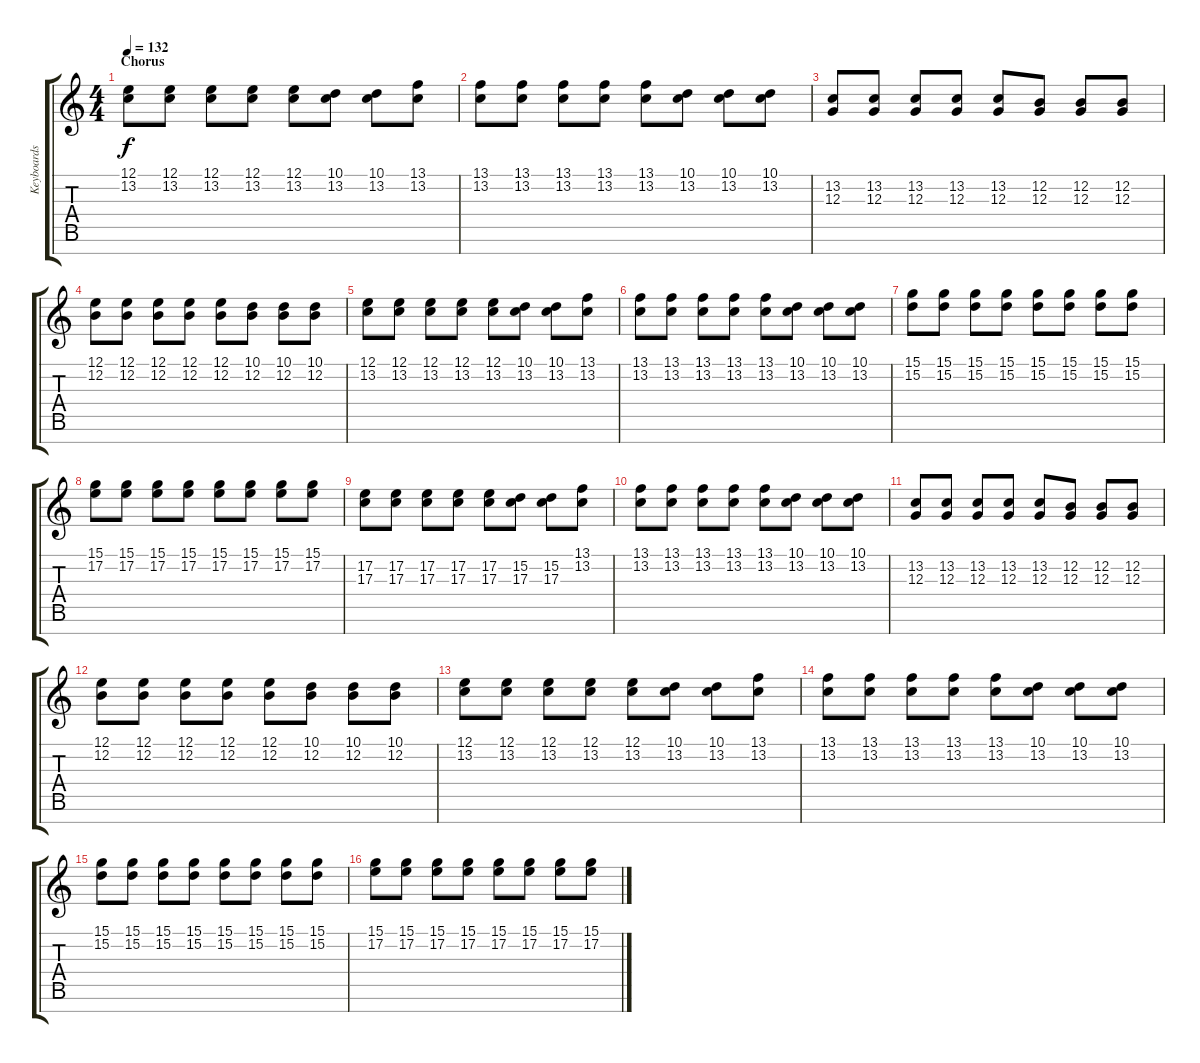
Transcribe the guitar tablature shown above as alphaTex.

\track ("Keyboards" "Keyboards") {instrument lead2sawtooth}
\staff {score tabs}
\tuning (E4 B3 G3 D3 A2 E2 B1) {hide}
\ts (4 4)
\section ("" "Chorus")
\tempo 132
\clef g2
\ks c
(12.1 13.2).8{dy f} (12.1 13.2).8 (12.1 13.2).8 (12.1 13.2).8 (12.1 13.2).8 (10.1 13.2).8 (10.1 13.2).8 (13.1 13.2).8 |
(13.1 13.2).8 (13.1 13.2).8 (13.1 13.2).8 (13.1 13.2).8 (13.1 13.2).8 (10.1 13.2).8 (10.1 13.2).8 (10.1 13.2).8 |
(13.2 12.3).8 (13.2 12.3).8 (13.2 12.3).8 (13.2 12.3).8 (13.2 12.3).8 (12.2 12.3).8 (12.2 12.3).8 (12.2 12.3).8 |
(12.1 12.2).8 (12.1 12.2).8 (12.1 12.2).8 (12.1 12.2).8 (12.1 12.2).8 (10.1 12.2).8 (10.1 12.2).8 (10.1 12.2).8 |
(12.1 13.2).8 (12.1 13.2).8 (12.1 13.2).8 (12.1 13.2).8 (12.1 13.2).8 (10.1 13.2).8 (10.1 13.2).8 (13.1 13.2).8 |
(13.1 13.2).8 (13.1 13.2).8 (13.1 13.2).8 (13.1 13.2).8 (13.1 13.2).8 (10.1 13.2).8 (10.1 13.2).8 (10.1 13.2).8 |
(15.1 15.2).8 (15.1 15.2).8 (15.1 15.2).8 (15.1 15.2).8 (15.1 15.2).8 (15.1 15.2).8 (15.1 15.2).8 (15.1 15.2).8 |
(15.1 17.2).8 (15.1 17.2).8 (15.1 17.2).8 (15.1 17.2).8 (15.1 17.2).8 (15.1 17.2).8 (15.1 17.2).8 (15.1 17.2).8 |
(17.2 17.3).8 (17.2 17.3).8 (17.2 17.3).8 (17.2 17.3).8 (17.2 17.3).8 (15.2 17.3).8 (15.2 17.3).8 (13.1 13.2).8 |
(13.1 13.2).8 (13.1 13.2).8 (13.1 13.2).8 (13.1 13.2).8 (13.1 13.2).8 (10.1 13.2).8 (10.1 13.2).8 (10.1 13.2).8 |
(13.2 12.3).8 (13.2 12.3).8 (13.2 12.3).8 (13.2 12.3).8 (13.2 12.3).8 (12.2 12.3).8 (12.2 12.3).8 (12.2 12.3).8 |
(12.1 12.2).8 (12.1 12.2).8 (12.1 12.2).8 (12.1 12.2).8 (12.1 12.2).8 (10.1 12.2).8 (10.1 12.2).8 (10.1 12.2).8 |
(12.1 13.2).8 (12.1 13.2).8 (12.1 13.2).8 (12.1 13.2).8 (12.1 13.2).8 (10.1 13.2).8 (10.1 13.2).8 (13.1 13.2).8 |
(13.1 13.2).8 (13.1 13.2).8 (13.1 13.2).8 (13.1 13.2).8 (13.1 13.2).8 (10.1 13.2).8 (10.1 13.2).8 (10.1 13.2).8 |
(15.1 15.2).8 (15.1 15.2).8 (15.1 15.2).8 (15.1 15.2).8 (15.1 15.2).8 (15.1 15.2).8 (15.1 15.2).8 (15.1 15.2).8 |
(15.1 17.2).8 (15.1 17.2).8 (15.1 17.2).8 (15.1 17.2).8 (15.1 17.2).8 (15.1 17.2).8 (15.1 17.2).8 (15.1 17.2).8
